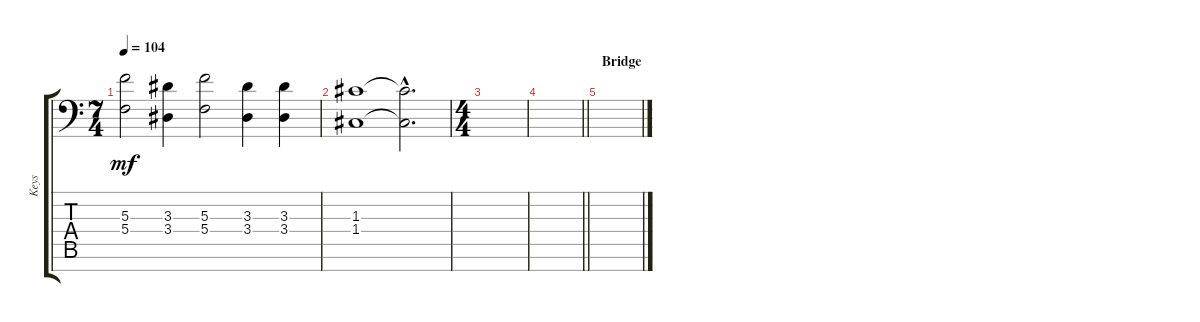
\track ("Keys" "Keys") {instrument pad1newage}
\staff {score tabs}
\tuning (C6 C5 C4 C3 C2 C1 C0) {hide}
\ts (7 4)
\tempo 104
\clef f4
\ks c
(5.3 5.4).2{dy mf} (3.3 3.4).4 (5.3 5.4).2 (3.3 3.4).4 (3.3 3.4).4 |
(1.3 1.4).1 (1.3{hac t} 1.4{hac t}).2{d} |
\ts (4 4)
|
\barLineRight lightlight
|
\section ("" "Bridge")
